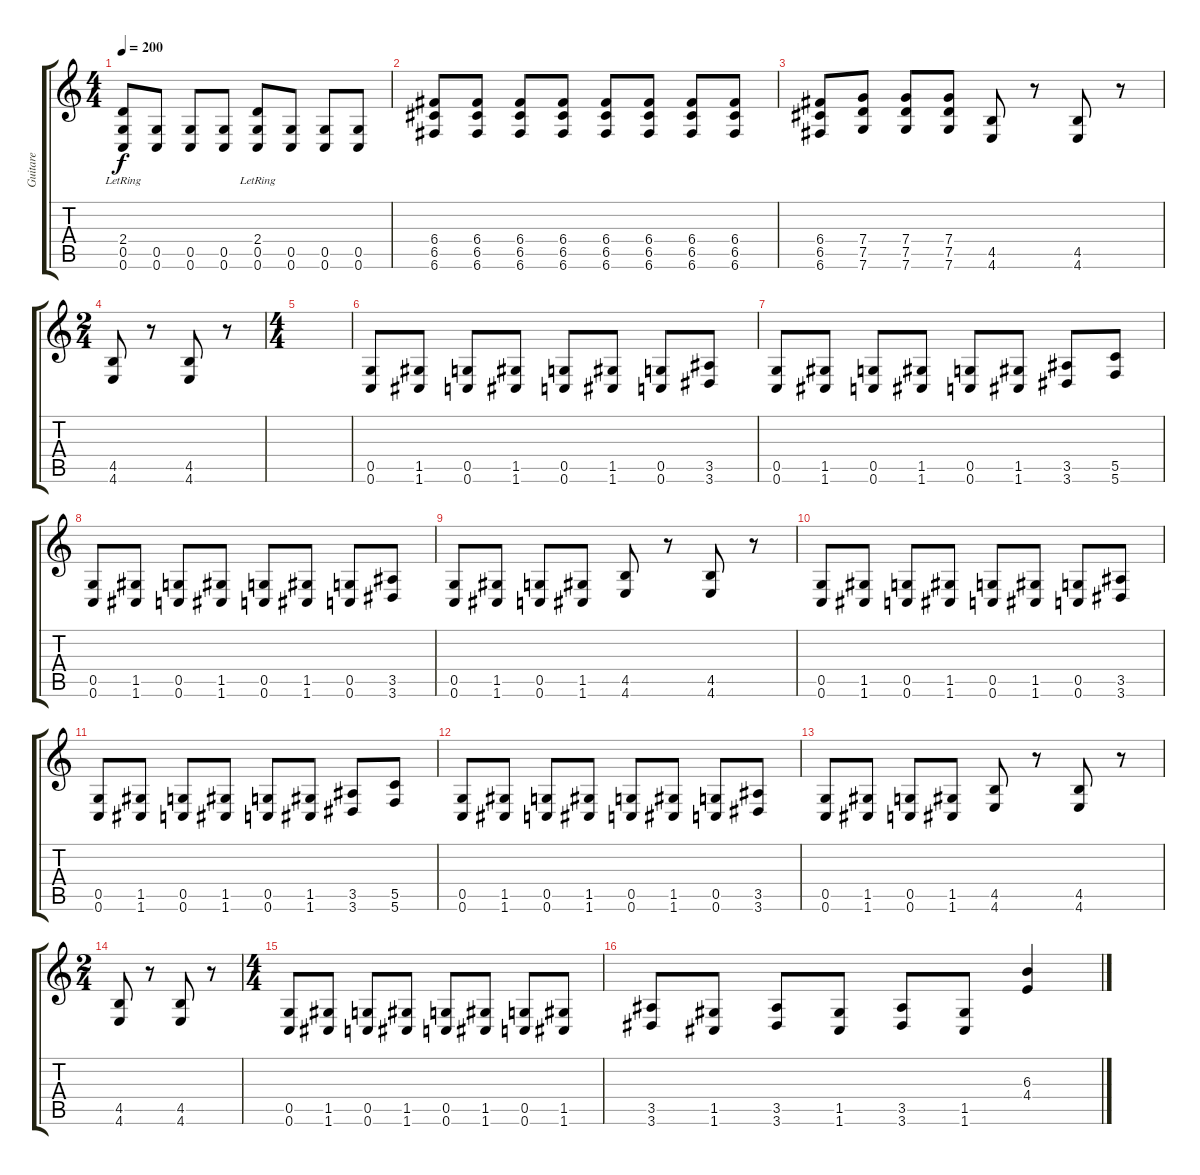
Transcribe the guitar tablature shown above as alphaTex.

\track ("Guitare" "Guitare") {instrument distortionguitar}
\staff {score tabs}
\tuning (D4 A3 F3 C3 G2 C2) {hide}
\ts (4 4)
\tempo 200
\clef g2
\ks c
(2.4{lr} 0.5 0.6).8{dy f} (0.5 0.6).8 (0.5 0.6).8 (0.5 0.6).8 (2.4{lr} 0.5 0.6).8 (0.5 0.6).8 (0.5 0.6).8 (0.5 0.6).8 |
(6.4 6.5 6.6).8 (6.4 6.5 6.6).8 (6.4 6.5 6.6).8 (6.4 6.5 6.6).8 (6.4 6.5 6.6).8 (6.4 6.5 6.6).8 (6.4 6.5 6.6).8 (6.4 6.5 6.6).8 |
(6.4 6.5 6.6).8 (7.4 7.5 7.6).8 (7.4 7.5 7.6).8 (7.4 7.5 7.6).8 (4.5 4.6).8 r.8 (4.5 4.6).8 r.8 |
\ts (2 4)
(4.5 4.6).8 r.8 (4.5 4.6).8 r.8 |
\ts (4 4)
|
(0.5 0.6).8 (1.5 1.6).8 (0.5 0.6).8 (1.5 1.6).8 (0.5 0.6).8 (1.5 1.6).8 (0.5 0.6).8 (3.5 3.6).8 |
(0.5 0.6).8 (1.5 1.6).8 (0.5 0.6).8 (1.5 1.6).8 (0.5 0.6).8 (1.5 1.6).8 (3.5 3.6).8 (5.5 5.6).8 |
(0.5 0.6).8 (1.5 1.6).8 (0.5 0.6).8 (1.5 1.6).8 (0.5 0.6).8 (1.5 1.6).8 (0.5 0.6).8 (3.5 3.6).8 |
(0.5 0.6).8 (1.5 1.6).8 (0.5 0.6).8 (1.5 1.6).8 (4.5 4.6).8 r.8 (4.5 4.6).8 r.8 |
(0.5 0.6).8 (1.5 1.6).8 (0.5 0.6).8 (1.5 1.6).8 (0.5 0.6).8 (1.5 1.6).8 (0.5 0.6).8 (3.5 3.6).8 |
(0.5 0.6).8 (1.5 1.6).8 (0.5 0.6).8 (1.5 1.6).8 (0.5 0.6).8 (1.5 1.6).8 (3.5 3.6).8 (5.5 5.6).8 |
(0.5 0.6).8 (1.5 1.6).8 (0.5 0.6).8 (1.5 1.6).8 (0.5 0.6).8 (1.5 1.6).8 (0.5 0.6).8 (3.5 3.6).8 |
(0.5 0.6).8 (1.5 1.6).8 (0.5 0.6).8 (1.5 1.6).8 (4.5 4.6).8 r.8 (4.5 4.6).8 r.8 |
\ts (2 4)
(4.5 4.6).8 r.8 (4.5 4.6).8 r.8 |
\ts (4 4)
(0.5 0.6).8 (1.5 1.6).8 (0.5 0.6).8 (1.5 1.6).8 (0.5 0.6).8 (1.5 1.6).8 (0.5 0.6).8 (1.5 1.6).8 |
(3.5 3.6).8 (1.5 1.6).8 (3.5 3.6).8 (1.5 1.6).8 (3.5 3.6).8 (1.5 1.6).8 (6.3 4.4).4
